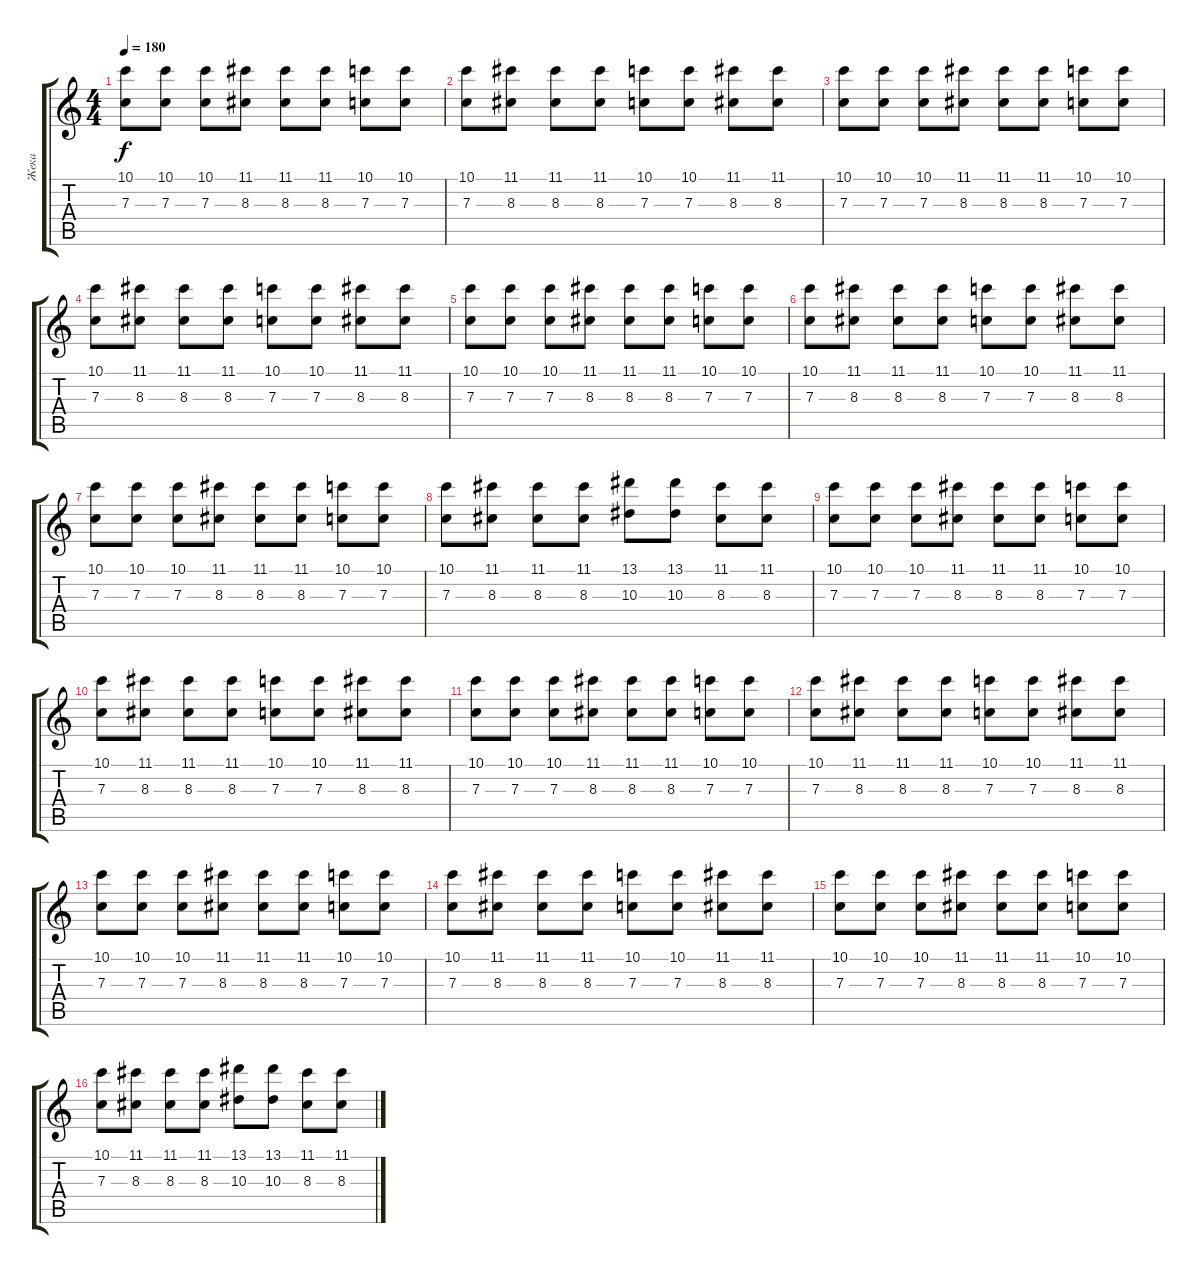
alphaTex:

\track ("Жека" "Жека") {instrument overdrivenguitar}
\staff {score tabs}
\tuning (D4 A3 F3 C3 G2 C2) {hide}
\ts (4 4)
\tempo 180
\clef g2
\ks c
(10.1 7.3).8{dy f} (10.1 7.3).8 (10.1 7.3).8 (11.1 8.3).8 (11.1 8.3).8 (11.1 8.3).8 (10.1 7.3).8 (10.1 7.3).8 |
(10.1 7.3).8 (11.1 8.3).8 (11.1 8.3).8 (11.1 8.3).8 (10.1 7.3).8 (10.1 7.3).8 (11.1 8.3).8 (11.1 8.3).8 |
(10.1 7.3).8 (10.1 7.3).8 (10.1 7.3).8 (11.1 8.3).8 (11.1 8.3).8 (11.1 8.3).8 (10.1 7.3).8 (10.1 7.3).8 |
(10.1 7.3).8 (11.1 8.3).8 (11.1 8.3).8 (11.1 8.3).8 (10.1 7.3).8 (10.1 7.3).8 (11.1 8.3).8 (11.1 8.3).8 |
(10.1 7.3).8 (10.1 7.3).8 (10.1 7.3).8 (11.1 8.3).8 (11.1 8.3).8 (11.1 8.3).8 (10.1 7.3).8 (10.1 7.3).8 |
(10.1 7.3).8 (11.1 8.3).8 (11.1 8.3).8 (11.1 8.3).8 (10.1 7.3).8 (10.1 7.3).8 (11.1 8.3).8 (11.1 8.3).8 |
(10.1 7.3).8 (10.1 7.3).8 (10.1 7.3).8 (11.1 8.3).8 (11.1 8.3).8 (11.1 8.3).8 (10.1 7.3).8 (10.1 7.3).8 |
(10.1 7.3).8 (11.1 8.3).8 (11.1 8.3).8 (11.1 8.3).8 (13.1 10.3).8 (13.1 10.3).8 (11.1 8.3).8 (11.1 8.3).8 |
(10.1 7.3).8 (10.1 7.3).8 (10.1 7.3).8 (11.1 8.3).8 (11.1 8.3).8 (11.1 8.3).8 (10.1 7.3).8 (10.1 7.3).8 |
(10.1 7.3).8 (11.1 8.3).8 (11.1 8.3).8 (11.1 8.3).8 (10.1 7.3).8 (10.1 7.3).8 (11.1 8.3).8 (11.1 8.3).8 |
(10.1 7.3).8 (10.1 7.3).8 (10.1 7.3).8 (11.1 8.3).8 (11.1 8.3).8 (11.1 8.3).8 (10.1 7.3).8 (10.1 7.3).8 |
(10.1 7.3).8 (11.1 8.3).8 (11.1 8.3).8 (11.1 8.3).8 (10.1 7.3).8 (10.1 7.3).8 (11.1 8.3).8 (11.1 8.3).8 |
(10.1 7.3).8 (10.1 7.3).8 (10.1 7.3).8 (11.1 8.3).8 (11.1 8.3).8 (11.1 8.3).8 (10.1 7.3).8 (10.1 7.3).8 |
(10.1 7.3).8 (11.1 8.3).8 (11.1 8.3).8 (11.1 8.3).8 (10.1 7.3).8 (10.1 7.3).8 (11.1 8.3).8 (11.1 8.3).8 |
(10.1 7.3).8 (10.1 7.3).8 (10.1 7.3).8 (11.1 8.3).8 (11.1 8.3).8 (11.1 8.3).8 (10.1 7.3).8 (10.1 7.3).8 |
(10.1 7.3).8 (11.1 8.3).8 (11.1 8.3).8 (11.1 8.3).8 (13.1 10.3).8 (13.1 10.3).8 (11.1 8.3).8 (11.1 8.3).8
